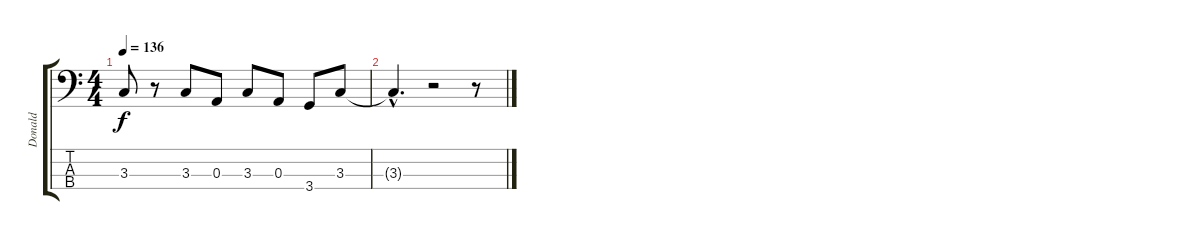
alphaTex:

\track ("Donald" "Donald") {instrument acousticbass}
\staff {score tabs}
\tuning (G2 D2 A1 E1) {hide}
\ts (4 4)
\tempo 136
\clef f4
\ks c
3.3.8{dy f} r.8 3.3.8 0.3.8 3.3.8 0.3.8 3.4.8 3.3.8 |
3.3{hac t}.4{d} r.2 r.8
